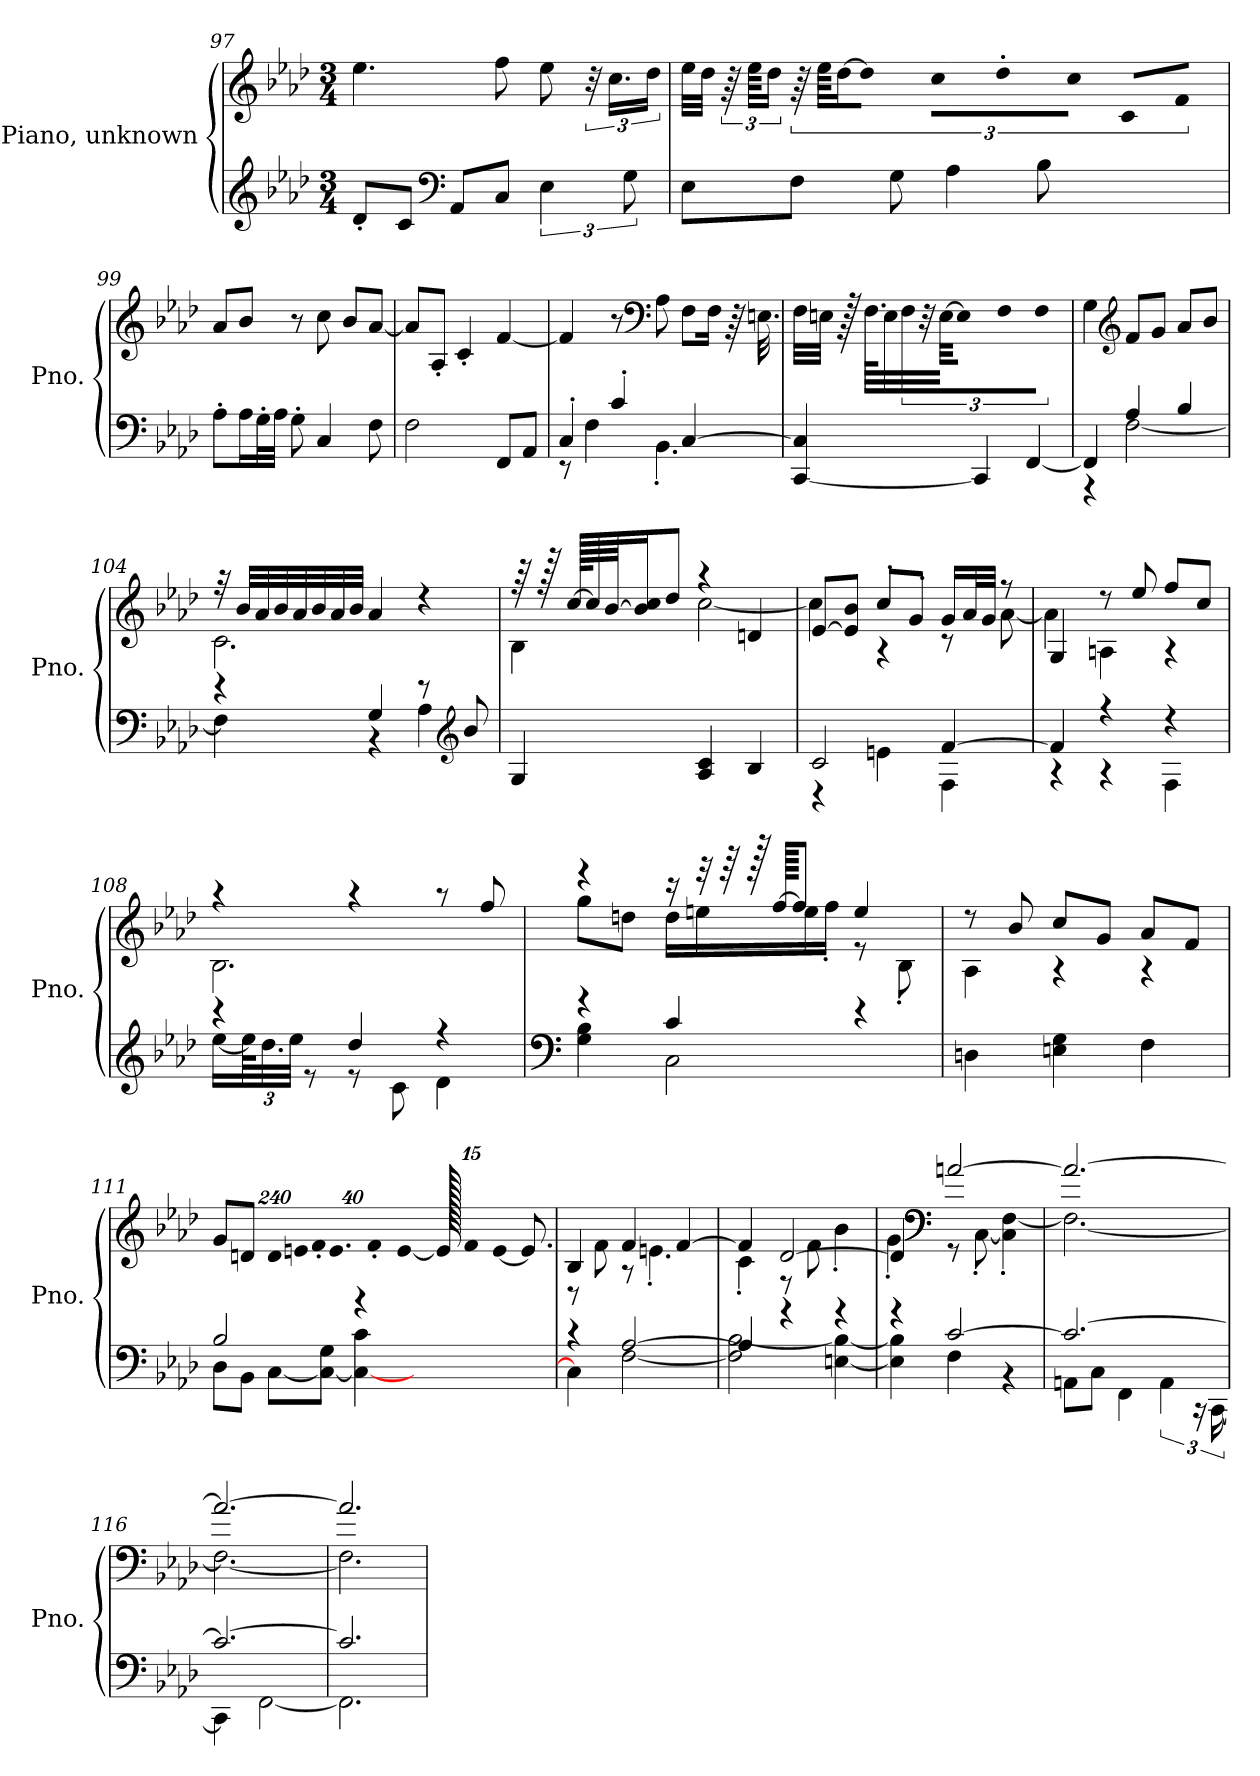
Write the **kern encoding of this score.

**kern	**kern
*part1	*part1
*staff2	*staff1
*I"Piano, unknown	*
*I'Pno.	*
!!LO:LB:g=z
*clefG2	*clefG2
*k[b-e-a-d-]	*k[b-e-a-d-]
*M3/4	*M3/4
=97	=97
8d-'/L	4.ee-\
8c/J	.
*clefF4	*
8AA-/L	.
8C/J	8ff\
6E-\	8ee-\
.	48r
.	24.cc\LL
12G\	.
.	24dd-\JJ
=98	=98
8E-\L	32ee-\LLL
.	32dd-\JJJ
.	96r
.	96ee-\KKLL
.	24dd-\JJ
8F\J	96r
.	96ee-\KKLL
.	[24dd-\
.	16dd-\JJ]
8G\	16cc\LL
.	16dd-'\J
4A-\	8cc\J
.	8c/L
8B-\	8f/J
=99	=99
8A-'\L	8a-/L
16A-\L	8b-/J
32G'\L	.
32A-\JJJ	.
8G'\	8r
4C/	8cc\
.	8b-/L
8F\	[8a-/J
=100	=100
2F\	8a-/L]
.	8A-'/J
.	4c'/
8FF/L	[4f/
8AA-/J	.
!!LO:PB:g=z
=101	=101
*^	*
4C'/	8r	4f/]
.	4F\	.
4c'/	.	8r
*	*	*clefF4
.	4.BB-'\	8A-\
[4C/	.	8F\L
.	.	16F\Jk
.	.	64r
.	.	32.En\
*v	*v	*
=102	=102
[4CC/ 4C/]	32F\LLL
.	32En\JJJ
.	128r
.	64.F\KLLL
.	32E\
.	48F\JJJ
.	48r
.	[48E\KLL
.	16E\JJ]
4CC/]	4F\
[4FF/	4F\
=103	=103
*^	*
4FF/]	4r	4G\
*	*	*clefG2
4A-/	[2F\	8f/L
.	.	8g/J
4B-/	.	8a-/L
.	.	8b-/J
!!LO:LB:g=z
=104	=104	=104
*	*	*^
4r	4F\]	32r	2.c\
.	.	32b-/LLL	.
.	.	32a-/	.
.	.	32b-/	.
.	.	32a-/	.
.	.	32b-/	.
.	.	32a-/	.
.	.	32b-/JJJ	.
4G/	4r	4a-/	.
8r	4A-\	4r	.
*clefG2	*	*	*
8b-/	.	.	.
*v	*v	*	*
=105	=105	=105
4G/	64r	4B-\
.	128r	.
.	[128cc/KLLLL	.
.	64cc/]	.
.	[64b-/JJ	.
.	16b-/] 16cc/J	.
.	8dd-/J	.
4A-/ 4c/	4r	[2cc\
4B-/	4dn/	.
=106	=106	=106
*^	*	*
2c/	4r	[8e-/L	4cc\]
.	.	8e-/] 8b-/J	.
.	4en\	8cc'/L	4r
.	.	8g'/J	.
[4f/	4F\	16g/LL	8r
.	.	32a-/L	.
.	.	32g/JJJ	.
.	.	8r	[8a-\
=107	=107	=107	=107
4f/]	4r	4G/	4a-\]
4r	4r	8r	4An\
.	.	8ee-/	.
4r	4F\	8ff/L	4r
.	.	8cc/J	.
!!LO:LB:g=z	!!
=108	=108	=108	=108
4r	[16ee-\LL	4r	2.B-\
*	*Xbrackettup	*	*
.	96ee-\KL]	.	.
.	48.dd-\	.	.
.	48ee-\JJJ	.	.
.	8r	.	.
4dd-/	8r	4r	.
.	8c\	.	.
4r	4d-\	8r	.
.	.	8ff/	.
=109	=109	=109	=109
*clefF4	*	*	*
4r	4G\ 4B-\	4r	8gg\L
.	.	.	8ddn\J
4c/	2C\	16r	16dd\LL
.	.	32r	16een\
.	.	64r	.
.	.	128r	.
.	.	[128ff/KKKKL	.
.	.	8ff/J]	16ee\
.	.	.	16ff'\JJ
4r	.	4ee/	8r
.	.	.	8B-'\
*v	*v	*	*
=110	=110	=110
4Dn\	8r	4A-\
.	8b-/	.
4En\ 4G\	8cc/L	4r
.	8g/J	.
4F\	8a-/L	4r
.	8f/J	.
*	*v	*v
!!LO:LB:g=z
=111	=111
*^	*
2B-/	8D-\L	8g/L
.	8BB-\J	8dn/J
*	*	*Xbrackettup
!	!	!LO:N:vis=16
.	[8C\L	1920%137d/LL
!	!	!LO:N:vis=32
.	.	640%23en/L
!	!	!LO:N:vis=32
.	.	640%23f'/
.	8C\_ 8G\J	.
!	!	!LO:N:vis=32.
.	.	1920%103e/
!	!	!LO:N:vis=64
.	.	960%17f'/K
.	.	[480%17e/JJ
4r	4C\_ 4c\	1920e/]
.	.	24f/LL
.	.	[48e/JK
.	.	8.e/J]
1920ryy	1920ryy	.
=112	=112	=112
*	*	*^
4r	4C\]	4B-/	8r
.	.	.	8f\
[2A-/	[2F\	4f/	8r
.	.	.	4.en'\
.	.	[4f/	.
=113	=113	=113	=113
4A-/]	2F\] [2B-\	4f/]	4c'\
4r	.	[2d-/	8r
.	.	.	8f\
4r	[4En\ 4B-\_	.	4b-'\
=114	=114	=114	=114
4r	4E\] 4B-\]	4d-/]	4g'\
*	*	*clefF4	*
[2c/	4F\	[2an/	8r
.	.	.	[8C'\
.	4r	.	4C\]' [4F\'
=115	=115	=115	=115
2.c/_	8AAn\L	2.a/_	2.F\_
.	8C\J	.	.
.	4FF\	.	.
*	*brackettup	*	*
.	6AA\	.	.
.	24r	.	.
.	[24CC\	.	.
!!LO:LB:g=z	!!
=116	=116	=116	=116
2.c/_	4CC\]	2.a/_	2.F\_
.	[2FF\	.	.
=117	=117	=117	=117
2.c/]	2.FF\]	2.a/]	2.F\]
*v	*v	*	*
*	*v	*v
=	=
*-	*-
